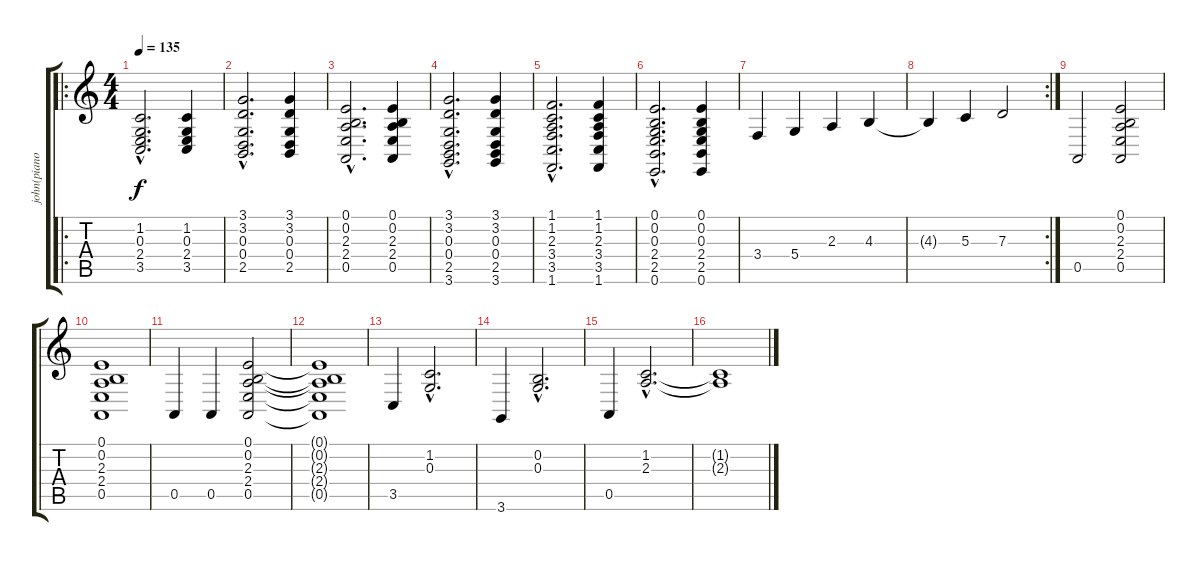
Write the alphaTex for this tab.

\track ("john(piano)" "john(piano") {instrument electricpiano1}
\staff {score tabs}
\tuning (E4 B3 G3 D3 A2 E2) {hide}
\ro
\ts (4 4)
\section ("" "")
\tempo 135
\clef g2
\ks c
(1.2{hac} 0.3{hac} 2.4{hac} 3.5{hac}).2{d dy f instrument percussiveorgan} (1.2 0.3 2.4 3.5).4 |
(3.1{hac} 3.2{hac} 0.3{hac} 0.4{hac} 2.5{hac}).2{d} (3.1 3.2 0.3 0.4 2.5).4 |
(0.1{hac} 0.2{hac} 2.3{hac} 2.4{hac} 0.5{hac}).2{d} (0.1 0.2 2.3 2.4 0.5).4 |
(3.1{hac} 3.2{hac} 0.3{hac} 0.4{hac} 2.5{hac} 3.6{hac}).2{d} (3.1 3.2 0.3 0.4 2.5 3.6).4 |
(1.1{hac} 1.2{hac} 2.3{hac} 3.4{hac} 3.5{hac} 1.6{hac}).2{d} (1.1 1.2 2.3 3.4 3.5 1.6).4 |
(0.1{hac} 0.2{hac} 0.3{hac} 2.4{hac} 2.5{hac} 0.6{hac}).2{d} (0.1 0.2 0.3 2.4 2.5 0.6).4 |
3.4.4 5.4.4 2.3.4 4.3.4 |
\rc 2
4.3{t}.4 5.3.4 7.3.2 |
\section ("" "")
0.5.2 (0.1 0.2 2.3 2.4 0.5).2 |
(0.1 0.2 2.3 2.4 0.5).1 |
0.5.4 0.5.4 (0.1 0.2 2.3 2.4 0.5).2 |
(0.1{t} 0.2{t} 2.3{t} 2.4{t} 0.5{t}).1 |
\section ("" "")
3.5.4 (1.2{hac} 0.3{hac}).2{d} |
3.6.4 (0.2{hac} 0.3{hac}).2{d} |
0.5.4 (1.2{hac} 2.3{hac}).2{d} |
(1.2{t} 2.3{t}).1
